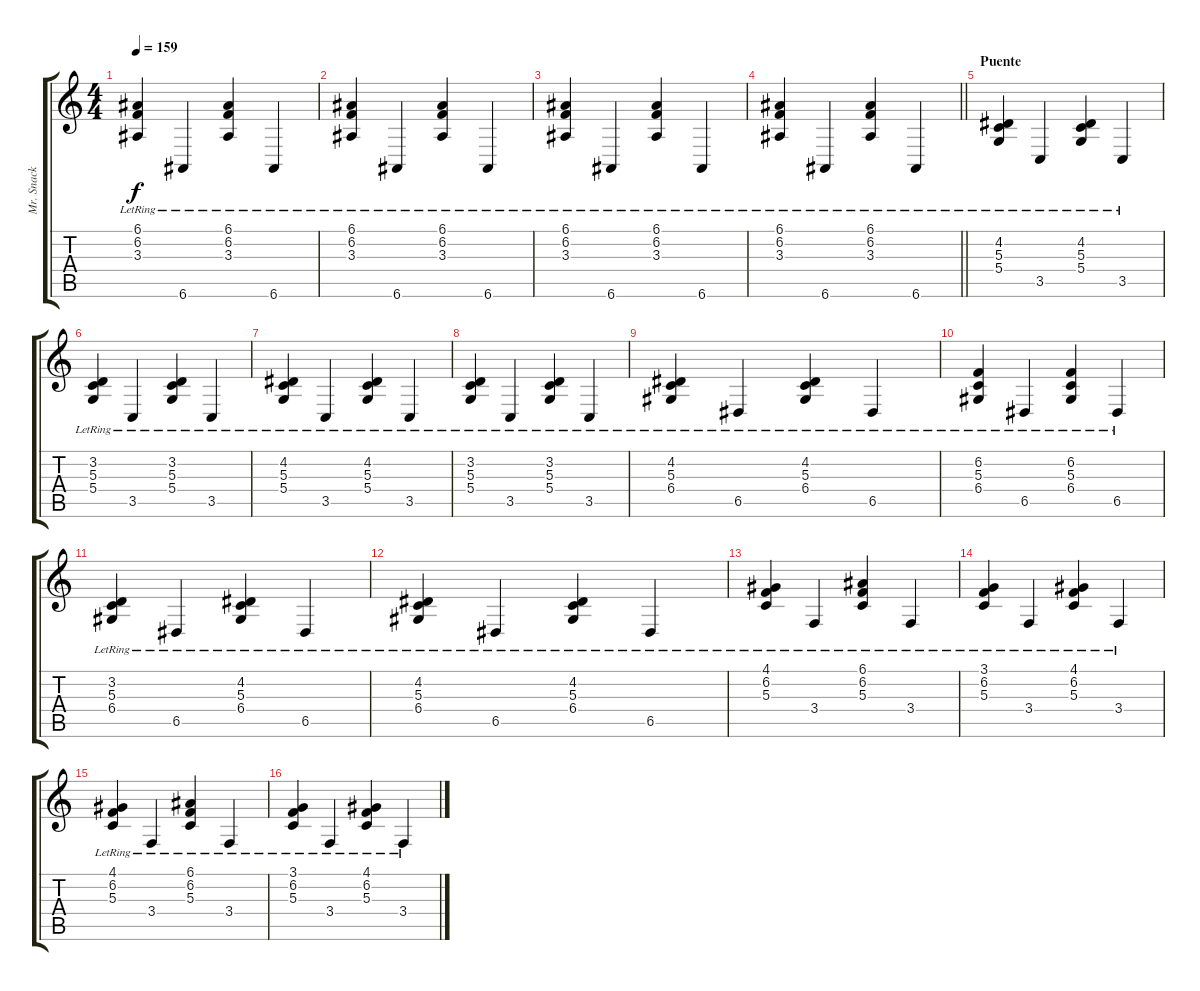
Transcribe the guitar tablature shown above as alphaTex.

\track ("Mr. Snack" "Mr. Snack") {instrument brightacousticpiano}
\staff {score tabs}
\tuning (E4 B3 G3 D3 A2 E2) {hide}
\ts (4 4)
\tempo 159
\clef g2
\ks c
(6.1{lr} 6.2{lr} 3.3{lr}).4{dy f} 6.6{lr}.4 (6.1{lr} 6.2{lr} 3.3{lr}).4 6.6{lr}.4 |
(6.1{lr} 6.2{lr} 3.3{lr}).4 6.6{lr}.4 (6.1{lr} 6.2{lr} 3.3{lr}).4 6.6{lr}.4 |
(6.1{lr} 6.2{lr} 3.3{lr}).4 6.6{lr}.4 (6.1{lr} 6.2{lr} 3.3{lr}).4 6.6{lr}.4 |
\barLineRight lightlight
(6.1{lr} 6.2{lr} 3.3{lr}).4 6.6{lr}.4 (6.1{lr} 6.2{lr} 3.3{lr}).4 6.6{lr}.4 |
\section ("" "Puente")
(4.2{lr} 5.3{lr} 5.4{lr}).4 3.5{lr}.4 (4.2{lr} 5.3{lr} 5.4{lr}).4 3.5{lr}.4 |
(3.2{lr} 5.3{lr} 5.4{lr}).4 3.5{lr}.4 (3.2{lr} 5.3{lr} 5.4{lr}).4 3.5{lr}.4 |
(4.2{lr} 5.3{lr} 5.4{lr}).4 3.5{lr}.4 (4.2{lr} 5.3{lr} 5.4{lr}).4 3.5{lr}.4 |
(3.2{lr} 5.3{lr} 5.4{lr}).4 3.5{lr}.4 (3.2{lr} 5.3{lr} 5.4{lr}).4 3.5{lr}.4 |
(4.2{lr} 5.3{lr} 6.4{lr}).4 6.5{lr}.4 (4.2{lr} 5.3{lr} 6.4{lr}).4 6.5{lr}.4 |
(6.2{lr} 5.3{lr} 6.4{lr}).4 6.5{lr}.4 (6.2{lr} 5.3{lr} 6.4{lr}).4 6.5{lr}.4 |
(3.2{lr} 5.3{lr} 6.4{lr}).4 6.5{lr}.4 (4.2{lr} 5.3{lr} 6.4{lr}).4 6.5{lr}.4 |
(4.2{lr} 5.3{lr} 6.4{lr}).4 6.5{lr}.4 (4.2{lr} 5.3{lr} 6.4{lr}).4 6.5{lr}.4 |
(4.1{lr} 6.2{lr} 5.3{lr}).4 3.4{lr}.4 (6.1{lr} 6.2{lr} 5.3{lr}).4 3.4{lr}.4 |
(3.1{lr} 6.2{lr} 5.3{lr}).4 3.4{lr}.4 (4.1{lr} 6.2{lr} 5.3{lr}).4 3.4{lr}.4 |
(4.1{lr} 6.2{lr} 5.3{lr}).4 3.4{lr}.4 (6.1{lr} 6.2{lr} 5.3{lr}).4 3.4{lr}.4 |
(3.1{lr} 6.2{lr} 5.3{lr}).4 3.4{lr}.4 (4.1{lr} 6.2{lr} 5.3{lr}).4 3.4{lr}.4
